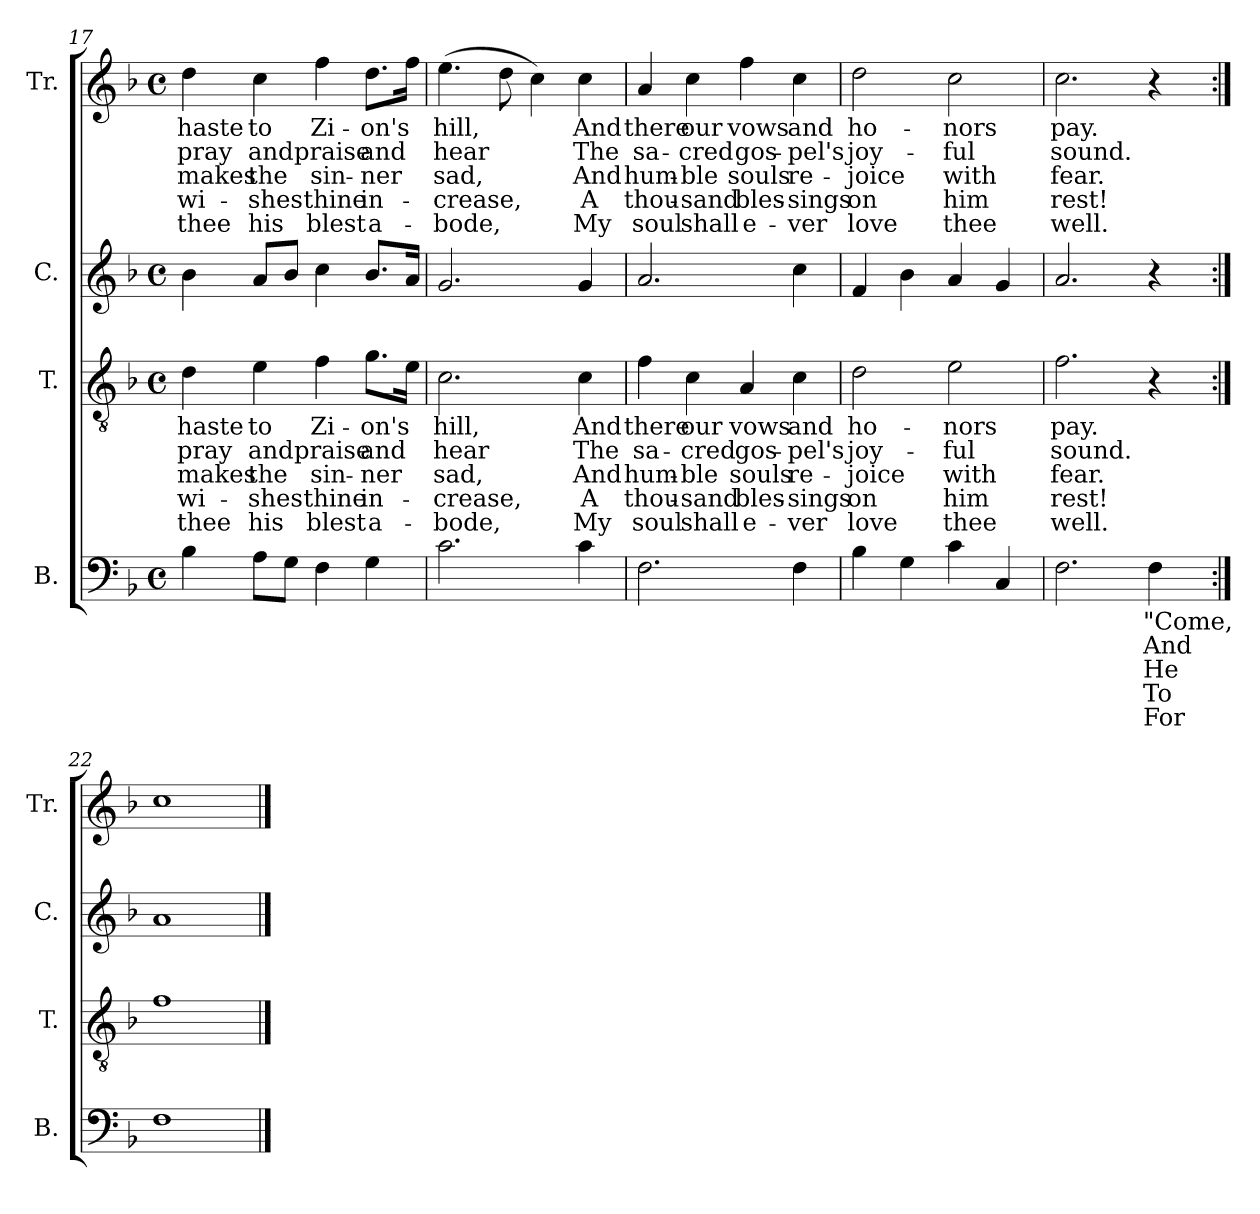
**kern	**text	**text	**text	**text	**text	**kern	**text	**text	**text	**text	**text	**kern	**kern	**text	**text	**text	**text	**text
*part4	*part4	*part4	*part4	*part4	*part4	*part3	*part3	*part3	*part3	*part3	*part3	*part2	*part1	*part1	*part1	*part1	*part1	*part1
*staff4	*staff4	*staff4	*staff4	*staff4	*staff4	*staff3	*staff3	*staff3	*staff3	*staff3	*staff3	*staff2	*staff1	*staff1	*staff1	*staff1	*staff1	*staff1
*I"B.	*	*	*	*	*	*I"T.	*	*	*	*	*	*I"C.	*I"Tr.	*	*	*	*	*
*I'B.	*	*	*	*	*	*I'T.	*	*	*	*	*	*I'C.	*I'Tr.	*	*	*	*	*
!!LO:LB:g=z
*clefF4	*	*	*	*	*	*clefGv2	*	*	*	*	*	*clefG2	*clefG2	*	*	*	*	*
*k[b-]	*	*	*	*	*	*k[b-]	*	*	*	*	*	*k[b-]	*k[b-]	*	*	*	*	*
*M4/4	*	*	*	*	*	*M4/4	*	*	*	*	*	*M4/4	*M4/4	*	*	*	*	*
*met(c)	*	*	*	*	*	*met(c)	*	*	*	*	*	*met(c)	*met(c)	*	*	*	*	*
=17	=17	=17	=17	=17	=17	=17	=17	=17	=17	=17	=17	=17	=17	=17	=17	=17	=17	=17
4B-\	.	.	.	.	.	4d\	haste	pray	makes	wi-	thee	4b-\	4dd\	haste	pray	makes	wi-	thee
8A\L	.	.	.	.	.	4e\	to	and	the	-shes	his	8a/L	4cc\	to	and	the	-shes	his
8G\J	.	.	.	.	.	.	.	.	.	.	.	8b-/J	.	.	.	.	.	.
4F\	.	.	.	.	.	4f\	Zi-	praise	sin-	thine	blest	4cc\	4ff\	Zi-	praise	sin-	thine	blest
4G\	.	.	.	.	.	8.g\L	-on's	and	-ner	in-	a-	8.b-/L	8.dd\L	-on's	and	-ner	in-	a-
.	.	.	.	.	.	16e\Jk	.	.	.	.	.	16a/Jk	16ff\Jk	.	.	.	.	.
=18	=18	=18	=18	=18	=18	=18	=18	=18	=18	=18	=18	=18	=18	=18	=18	=18	=18	=18
2.c\	.	.	.	.	.	2.c\	hill,	hear	sad,	-crease,	-bode,	2.g/	(4.ee\	hill,	hear	sad,	-crease,	-bode,
.	.	.	.	.	.	.	.	.	.	.	.	.	8dd\	.	.	.	.	.
.	.	.	.	.	.	.	.	.	.	.	.	.	4cc\)	.	.	.	.	.
4c\	.	.	.	.	.	4c\	And	The	And	A	My	4g/	4cc\	And	The	And	A	My
=19	=19	=19	=19	=19	=19	=19	=19	=19	=19	=19	=19	=19	=19	=19	=19	=19	=19	=19
2.F\	.	.	.	.	.	4f\	there	sa-	hum-	thou-	soul	2.a/	4a/	there	sa-	hum-	thou-	soul
.	.	.	.	.	.	4c\	our	-cred	-ble	-sand	shall	.	4cc\	our	-cred	-ble	-sand	shall
.	.	.	.	.	.	4A/	vows	gos-	souls	bles-	e-	.	4ff\	vows	gos-	souls	bles-	e-
4F\	.	.	.	.	.	4c\	and	-pel's	re-	-sings	-ver	4cc\	4cc\	and	-pel's	re-	-sings	-ver
=20	=20	=20	=20	=20	=20	=20	=20	=20	=20	=20	=20	=20	=20	=20	=20	=20	=20	=20
4B-\	.	.	.	.	.	2d\	ho-	joy-	-joice	on	love	4f/	2dd\	ho-	joy-	-joice	on	love
4G\	.	.	.	.	.	.	.	.	.	.	.	4b-\	.	.	.	.	.	.
4c\	.	.	.	.	.	2e\	-nors	-ful	with	him	thee	4a/	2cc\	-nors	-ful	with	him	thee
4C/	.	.	.	.	.	.	.	.	.	.	.	4g/	.	.	.	.	.	.
=21	=21	=21	=21	=21	=21	=21	=21	=21	=21	=21	=21	=21	=21	=21	=21	=21	=21	=21
2.F\	.	.	.	.	.	2.f\	pay.	sound.	fear.	rest!	well.	2.a/	2.cc\	pay.	sound.	fear.	rest!	well.
4F\	"Come,	And	He	To	For	4r	.	.	.	.	.	4r	4r	.	.	.	.	.
=22:|!	=22:|!	=22:|!	=22:|!	=22:|!	=22:|!	=22:|!	=22:|!	=22:|!	=22:|!	=22:|!	=22:|!	=22:|!	=22:|!	=22:|!	=22:|!	=22:|!	=22:|!	=22:|!
1F	.	.	.	.	.	1f	.	.	.	.	.	1a	1cc	.	.	.	.	.
==	==	==	==	==	==	==	==	==	==	==	==	==	==	==	==	==	==	==
*-	*-	*-	*-	*-	*-	*-	*-	*-	*-	*-	*-	*-	*-	*-	*-	*-	*-	*-
